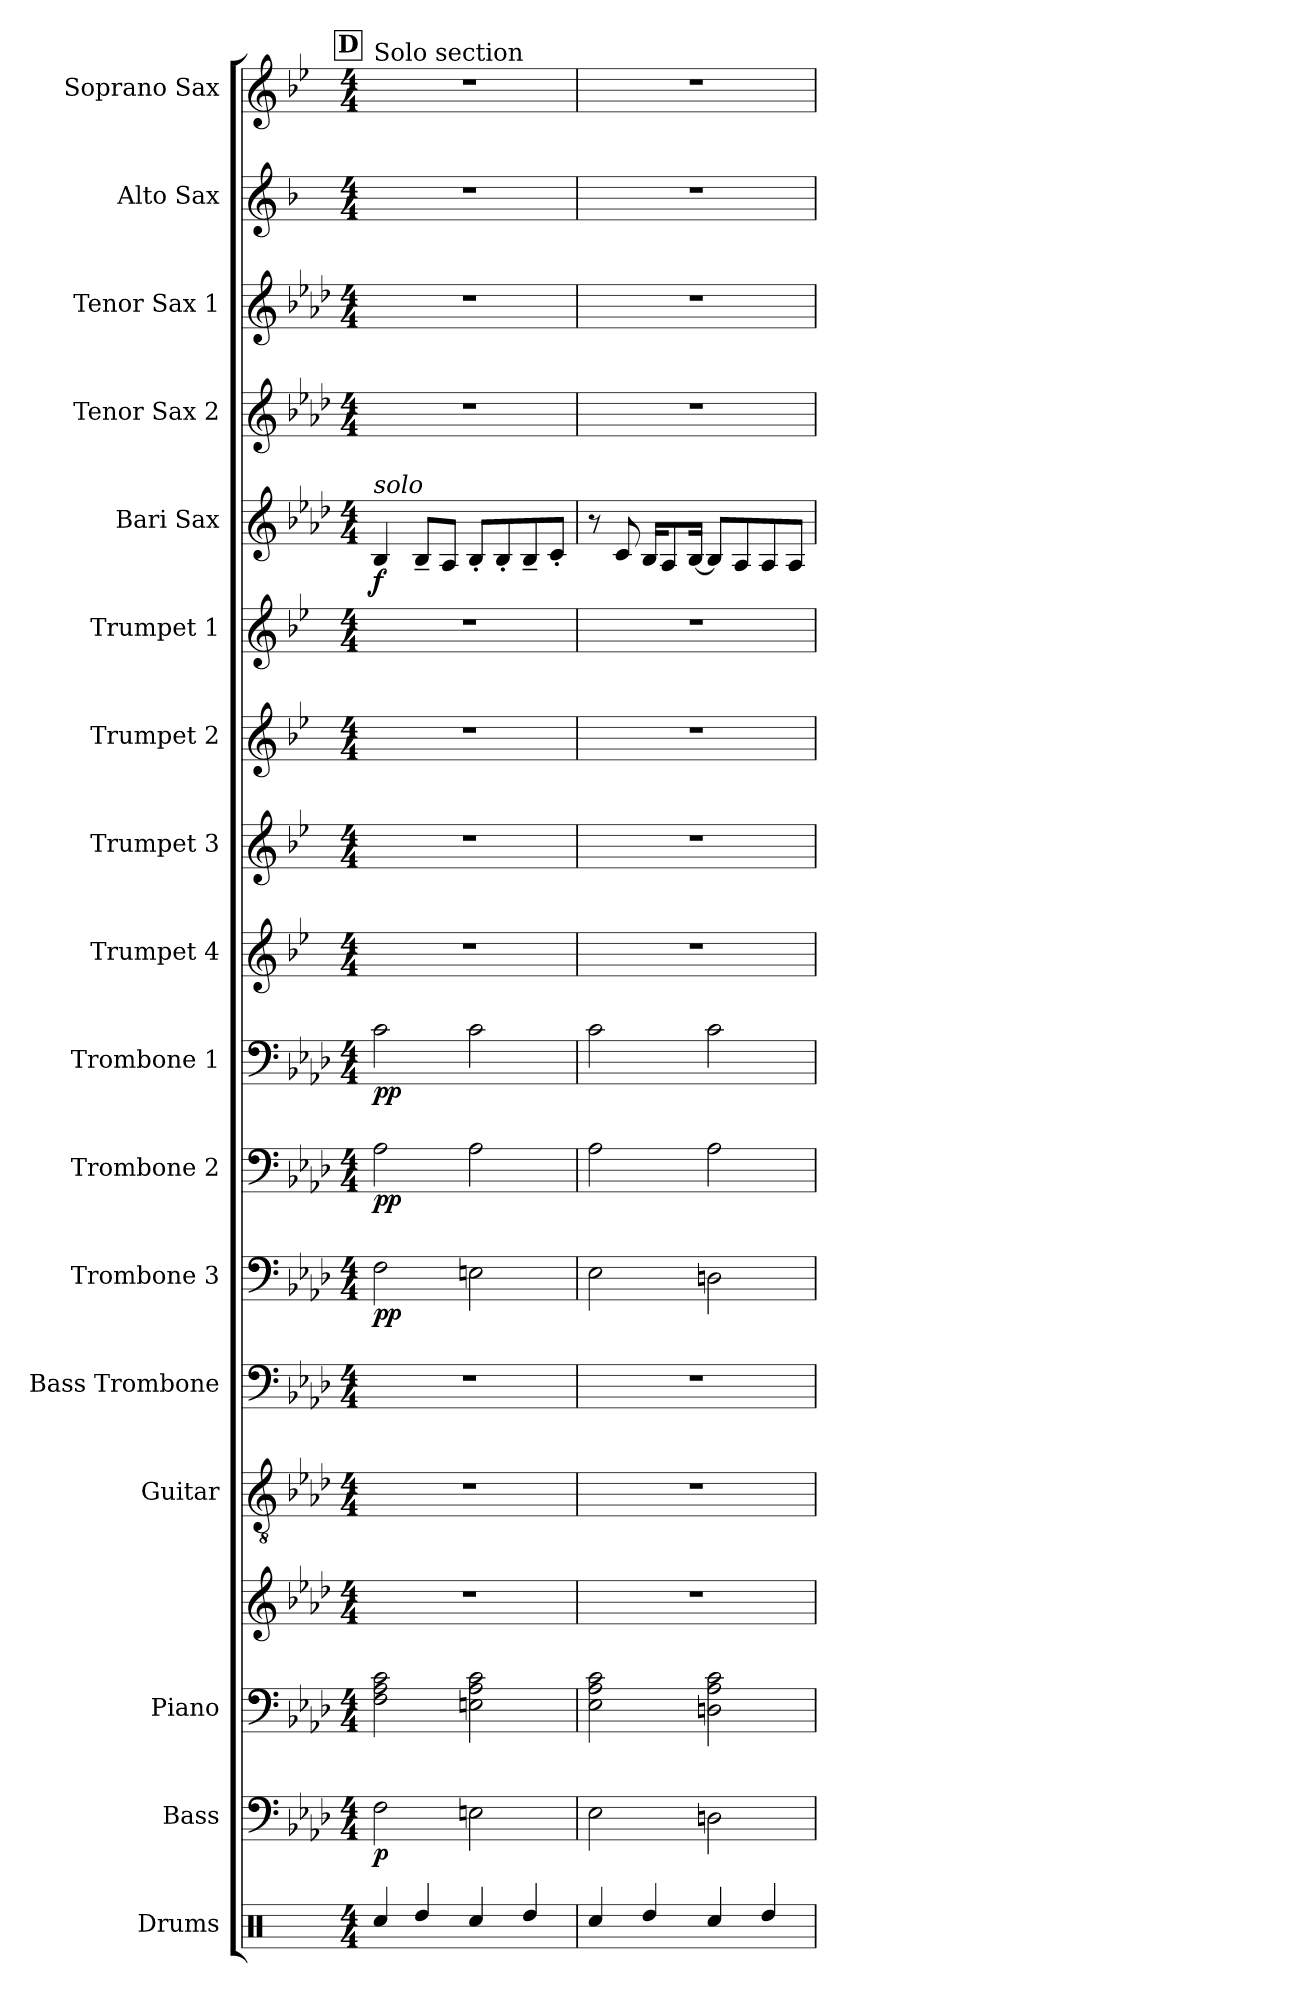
**kern	**dynam	**kern	**dynam	**kern	**kern	**kern	**kern	**kern	**dynam	**kern	**dynam	**kern	**dynam	**kern	**kern	**kern	**kern	**kern	**dynam	**kern	**kern	**kern	**kern
*part17	*part17	*part16	*part16	*part15	*part15	*part14	*part13	*part12	*part12	*part11	*part11	*part10	*part10	*part9	*part8	*part7	*part6	*part5	*part5	*part4	*part3	*part2	*part1
*staff18	*staff18	*staff17	*staff17	*staff16	*staff15	*staff14	*staff13	*staff12	*staff12	*staff11	*staff11	*staff10	*staff10	*staff9	*staff8	*staff7	*staff6	*staff5	*staff5	*staff4	*staff3	*staff2	*staff1
*I"Drums	*	*I"Bass	*	*I"Piano	*	*I"Guitar	*I"Bass Trombone	*I"Trombone 3	*	*I"Trombone 2	*	*I"Trombone 1	*	*I"Trumpet 4	*I"Trumpet 3	*I"Trumpet 2	*I"Trumpet 1	*I"Bari Sax	*	*I"Tenor Sax 2	*I"Tenor Sax 1	*I"Alto Sax	*I"Soprano Sax
*I'Drums	*	*I'Bass	*	*I'Pno.	*	*I'Gtr.	*I'B. Tbn.	*I'Tbn. 3	*	*I'Tbn. 2	*	*I'Tbn. 1	*	*I'Tpt. 4	*I'Tpt. 3	*I'Tpt. 2	*I'Tpt. 1	*I'Bari	*	*I'Tenor 2	*I'Tenor 1	*I'Alto 2	*I'S. Sax.
*clefX	*	*clefF4	*	*clefF4	*clefG2	*clefGv2	*clefF4	*clefF4	*	*clefF4	*	*clefF4	*	*clefG2	*clefG2	*clefG2	*clefG2	*clefG2	*	*clefG2	*clefG2	*clefG2	*clefG2
*	*	*ITrd7c12	*	*	*	*	*	*	*	*	*	*	*	*ITrd1c2	*ITrd1c2	*ITrd1c2	*ITrd1c2	*ITrd12c21	*	*ITrd8c14	*ITrd8c14	*ITrd5c9	*ITrd1c2
*k[]	*	*k[b-e-a-d-]	*	*k[b-e-a-d-]	*k[b-e-a-d-]	*k[b-e-a-d-]	*k[b-e-a-d-]	*k[b-e-a-d-]	*	*k[b-e-a-d-]	*	*k[b-e-a-d-]	*	*k[b-e-a-d-]	*k[b-e-a-d-]	*k[b-e-a-d-]	*k[b-e-a-d-]	*k[b-e-a-d-]	*	*k[b-e-a-d-]	*k[b-e-a-d-]	*k[b-e-a-d-]	*k[b-e-a-d-]
*M4/4	*	*M4/4	*	*M4/4	*M4/4	*M4/4	*M4/4	*M4/4	*	*M4/4	*	*M4/4	*	*M4/4	*M4/4	*M4/4	*M4/4	*M4/4	*	*M4/4	*M4/4	*M4/4	*M4/4
!!LO:REH:place=s1:a:fs=14:t=D
=51	=51	=51	=51	=51	=51	=51	=51	=51	=51	=51	=51	=51	=51	=51	=51	=51	=51	=51	=51	=51	=51	=51	=51
!	!	!	!	!	!	!	!	!	!	!	!	!	!	!	!	!	!	!	!	!	!	!	!LO:TX:t=Solo section
!	!	!	!	!	!	!	!	!	!	!	!	!	!	!	!	!	!	!LO:TX:a:i:t=solo	!	!	!	!	!
!	!LO:DY:b	!	!	!	!	!	!	!	!	!	!	!	!	!	!	!	!	!	!	!	!	!	!
!	!LO:DY:n=1:b	!	!LO:DY:b	!	!	!	!	!	!LO:DY:b	!	!	!	!	!	!	!	!	!	!	!	!	!	!
!	!	!	!	!	!	!	!	!	!LO:DY:n=1:b	!	!LO:DY:b	!	!	!	!	!	!	!	!	!	!	!	!
!	!	!	!	!	!	!	!	!	!	!	!LO:DY:n=1:b	!	!LO:DY:b	!	!	!	!	!	!	!	!	!	!
!	!	!	!	!	!	!	!	!	!	!	!	!	!LO:DY:n=1:b	!	!	!	!	!	!LO:DY:b	!	!	!	!
4Rcc/	mp mp	2FF\	p	2F\ 2A-\ 2c\	1r	1r	1r	2F\	p p	2A-\	p p	2c\	p p	1r	1r	1r	1r	4BB-/	f	1r	1r	1r	1r
4Rdd/	.	.	.	.	.	.	.	.	.	.	.	.	.	.	.	.	.	8BB-~/L	.	.	.	.	.
.	.	.	.	.	.	.	.	.	.	.	.	.	.	.	.	.	.	8AA-/J	.	.	.	.	.
4Rcc/	.	2EEn\	.	2En\ 2A-\ 2c\	.	.	.	2En\	.	2A-\	.	2c\	.	.	.	.	.	8BB-'/L	.	.	.	.	.
.	.	.	.	.	.	.	.	.	.	.	.	.	.	.	.	.	.	8BB-'/	.	.	.	.	.
4Rdd/	.	.	.	.	.	.	.	.	.	.	.	.	.	.	.	.	.	8BB-~/	.	.	.	.	.
.	.	.	.	.	.	.	.	.	.	.	.	.	.	.	.	.	.	8C'/J	.	.	.	.	.
=52	=52	=52	=52	=52	=52	=52	=52	=52	=52	=52	=52	=52	=52	=52	=52	=52	=52	=52	=52	=52	=52	=52	=52
4Rcc/	.	2EE-\	.	2E-\ 2A-\ 2c\	1r	1r	1r	2E-\	.	2A-\	.	2c\	.	1r	1r	1r	1r	8r	.	1r	1r	1r	1r
.	.	.	.	.	.	.	.	.	.	.	.	.	.	.	.	.	.	8C/	.	.	.	.	.
4Rdd/	.	.	.	.	.	.	.	.	.	.	.	.	.	.	.	.	.	16BB-/KL	.	.	.	.	.
.	.	.	.	.	.	.	.	.	.	.	.	.	.	.	.	.	.	8AA-/	.	.	.	.	.
.	.	.	.	.	.	.	.	.	.	.	.	.	.	.	.	.	.	[16BB-/Jk	.	.	.	.	.
4Rcc/	.	2DDn\	.	2Dn\ 2A-\ 2c\	.	.	.	2Dn\	.	2A-\	.	2c\	.	.	.	.	.	8BB-/L]	.	.	.	.	.
.	.	.	.	.	.	.	.	.	.	.	.	.	.	.	.	.	.	8AA-/	.	.	.	.	.
4Rdd/	.	.	.	.	.	.	.	.	.	.	.	.	.	.	.	.	.	8AA-/	.	.	.	.	.
.	.	.	.	.	.	.	.	.	.	.	.	.	.	.	.	.	.	8AA-/J	.	.	.	.	.
=	=	=	=	=	=	=	=	=	=	=	=	=	=	=	=	=	=	=	=	=	=	=	=
*-	*-	*-	*-	*-	*-	*-	*-	*-	*-	*-	*-	*-	*-	*-	*-	*-	*-	*-	*-	*-	*-	*-	*-
